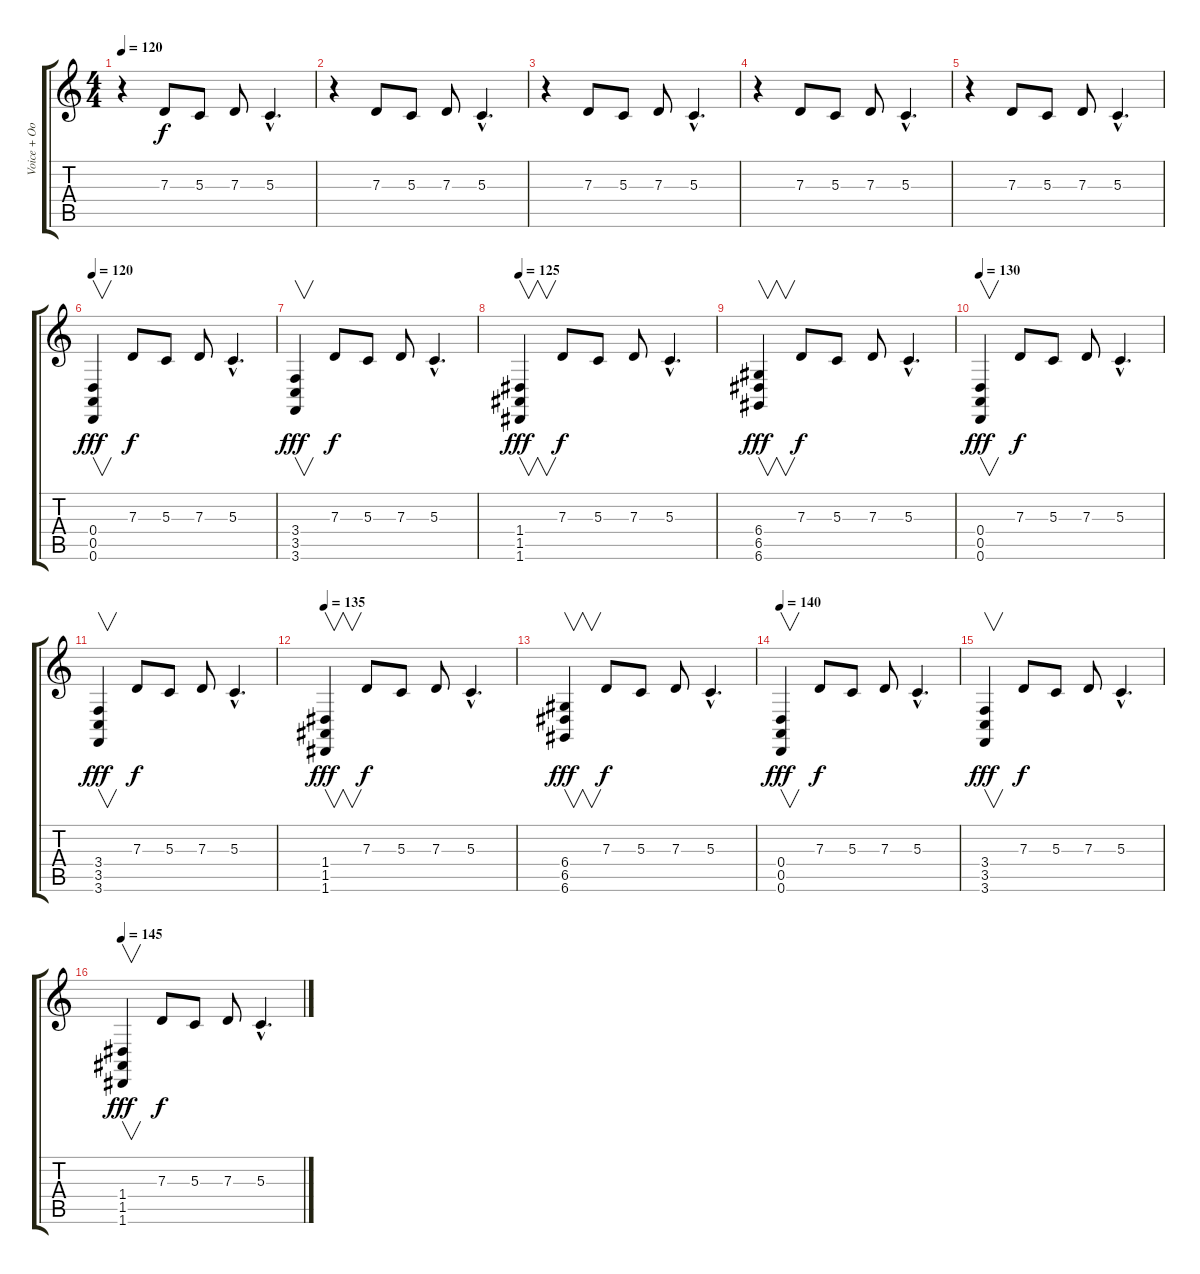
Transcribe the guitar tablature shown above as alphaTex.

\track ("Voice + Oohs" "Voice + Oo") {instrument choiraahs}
\staff {score tabs}
\tuning (E4 B3 G3 D3 A2 D2) {hide}
\ts (4 4)
\tempo 120
\clef g2
\ks c
r.4{dy f} 7.3.8 5.3.8 7.3.8 5.3{hac}.4{d} |
r.4 7.3.8 5.3.8 7.3.8 5.3{hac}.4{d} |
r.4 7.3.8 5.3.8 7.3.8 5.3{hac}.4{d} |
r.4 7.3.8 5.3.8 7.3.8 5.3{hac}.4{d} |
r.4 7.3.8 5.3.8 7.3.8 5.3{hac}.4{d} |
\tempo 120
(0.4 0.5 0.6).4{v dy fff volume 15} 7.3.8{dy f} 5.3.8 7.3.8 5.3{hac}.4{d} |
(3.4 3.5 3.6).4{v dy fff} 7.3.8{dy f} 5.3.8 7.3.8 5.3{hac}.4{d} |
\tempo 125
(1.4 1.5 1.6).4{v dy fff} 7.3.8{dy f} 5.3.8 7.3.8 5.3{hac}.4{d} |
(6.4 6.5 6.6).4{v dy fff} 7.3.8{dy f} 5.3.8 7.3.8 5.3{hac}.4{d} |
\tempo 130
(0.4 0.5 0.6).4{v dy fff} 7.3.8{dy f} 5.3.8 7.3.8 5.3{hac}.4{d} |
(3.4 3.5 3.6).4{v dy fff} 7.3.8{dy f} 5.3.8 7.3.8 5.3{hac}.4{d} |
\tempo 135
(1.4 1.5 1.6).4{v dy fff} 7.3.8{dy f} 5.3.8 7.3.8 5.3{hac}.4{d} |
(6.4 6.5 6.6).4{v dy fff} 7.3.8{dy f} 5.3.8 7.3.8 5.3{hac}.4{d} |
\tempo 140
(0.4 0.5 0.6).4{v dy fff} 7.3.8{dy f} 5.3.8 7.3.8 5.3{hac}.4{d} |
(3.4 3.5 3.6).4{v dy fff} 7.3.8{dy f} 5.3.8 7.3.8 5.3{hac}.4{d} |
\tempo 145
(1.4 1.5 1.6).4{v dy fff} 7.3.8{dy f} 5.3.8 7.3.8 5.3{hac}.4{d}
